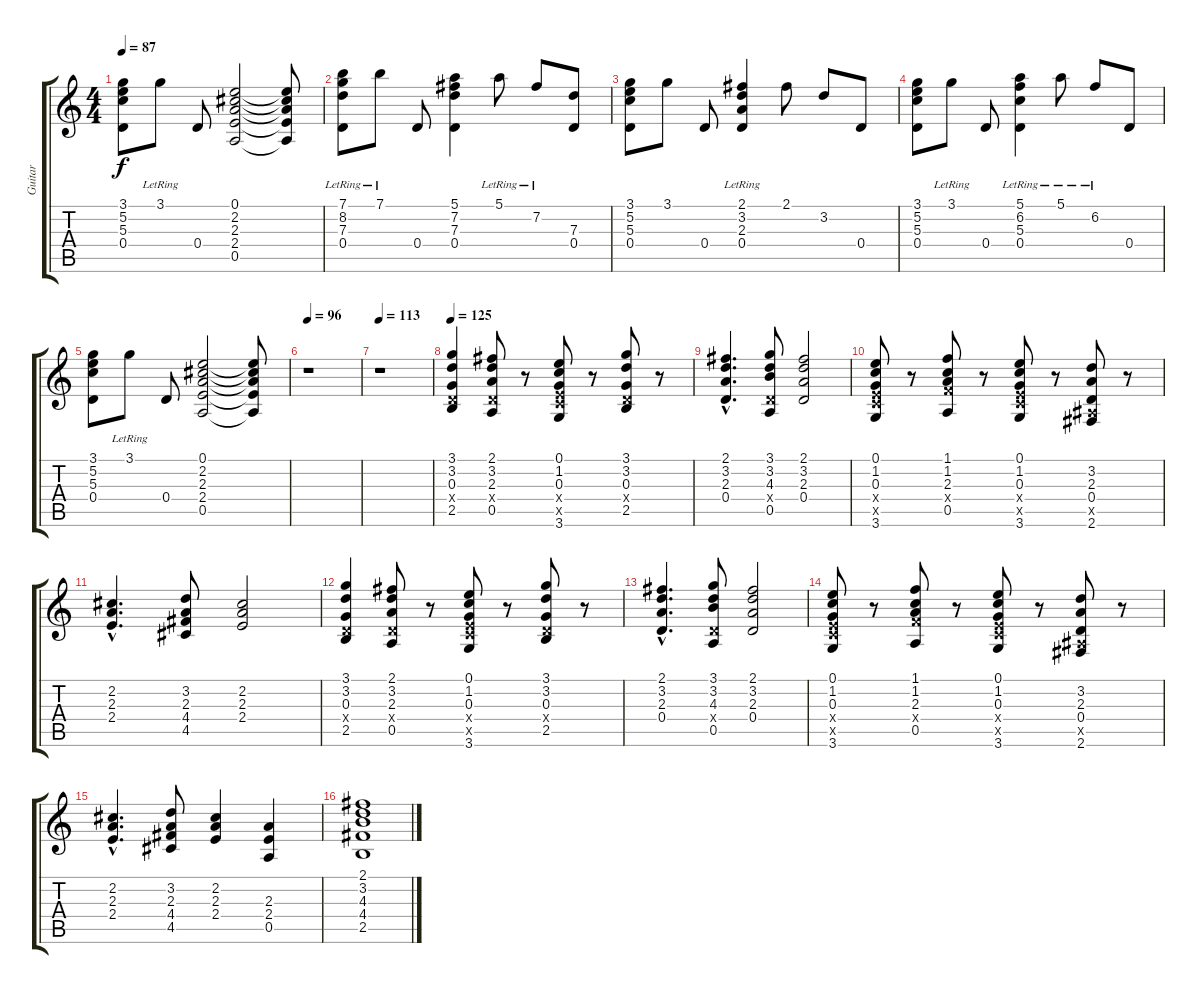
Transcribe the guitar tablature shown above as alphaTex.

\track ("Guitar" "Guitar") {instrument distortionguitar}
\staff {score tabs}
\tuning (E4 B3 G3 D3 A2 E2) {hide}
\ts (4 4)
\tempo 87
\clef g2
\ks c
(3.1 5.2 5.3 0.4).8{dy f} 3.1{lr}.8 0.4.8 (0.1 2.2 2.3 2.4 0.5).2 (0.1{t} 2.2{t} 2.3{t} 2.4{t} 0.5{t}).8 |
(7.1 8.2 7.3 0.4{lr}).8 7.1{lr}.8 0.4.8 (5.1 7.2 7.3 0.4).4 5.1{lr}.8 7.2{lr}.8 (7.3 0.4).8 |
(3.1 5.2 5.3 0.4).8 3.1.8 0.4.8 (2.1 3.2 2.3 0.4{lr}).4 2.1.8 3.2.8 0.4.8 |
(3.1 5.2 5.3 0.4).8 3.1{lr}.8 0.4.8 (5.1 6.2 5.3 0.4{lr}).4 5.1{lr}.8 6.2{lr}.8 0.4.8 |
(3.1 5.2 5.3 0.4).8 3.1{lr}.8 0.4.8 (0.1 2.2 2.3 2.4 0.5).2 (0.1{t} 2.2{t} 2.3{t} 2.4{t} 0.5{t}).8 |
\tempo 96
r.1 |
\tempo 113
r.1 |
\tempo 125
(3.1 3.2 0.3 0.4{x} 2.5).4{instrument distortionguitar} (2.1 3.2 2.3 0.4{x} 0.5).8 r.8 (0.1 1.2 0.3 2.4{x} 3.5{x} 3.6).8 r.8 (3.1 3.2 0.3 0.4{x} 2.5).8 r.8 |
(2.1{hac} 3.2{hac} 2.3{hac} 0.4{hac}).4{d} (3.1 3.2 4.3 0.4{x} 0.5).8 (2.1 3.2 2.3 0.4).2 |
(0.1 1.2 0.3 2.4{x} 3.5{x} 3.6).8 r.8 (1.1 1.2 2.3 3.4{x} 0.5).8 r.8 (0.1 1.2 0.3 2.4{x} 3.5{x} 3.6).8 r.8 (3.2 2.3 0.4 1.5{x} 2.6).8 r.8 |
(2.2{hac} 2.3{hac} 2.4{hac}).4{d} (3.2 2.3 4.4 4.5).8 (2.2 2.3 2.4).2 |
(3.1 3.2 0.3 0.4{x} 2.5).4 (2.1 3.2 2.3 0.4{x} 0.5).8 r.8 (0.1 1.2 0.3 2.4{x} 3.5{x} 3.6).8 r.8 (3.1 3.2 0.3 0.4{x} 2.5).8 r.8 |
(2.1{hac} 3.2{hac} 2.3{hac} 0.4{hac}).4{d} (3.1 3.2 4.3 0.4{x} 0.5).8 (2.1 3.2 2.3 0.4).2 |
(0.1 1.2 0.3 2.4{x} 3.5{x} 3.6).8 r.8 (1.1 1.2 2.3 3.4{x} 0.5).8 r.8 (0.1 1.2 0.3 2.4{x} 3.5{x} 3.6).8 r.8 (3.2 2.3 0.4 1.5{x} 2.6).8 r.8 |
(2.2{hac} 2.3{hac} 2.4{hac}).4{d} (3.2 2.3 4.4 4.5).8 (2.2 2.3 2.4).4 (2.3 2.4 0.5).4 |
(2.1 3.2 4.3 4.4 2.5).1
